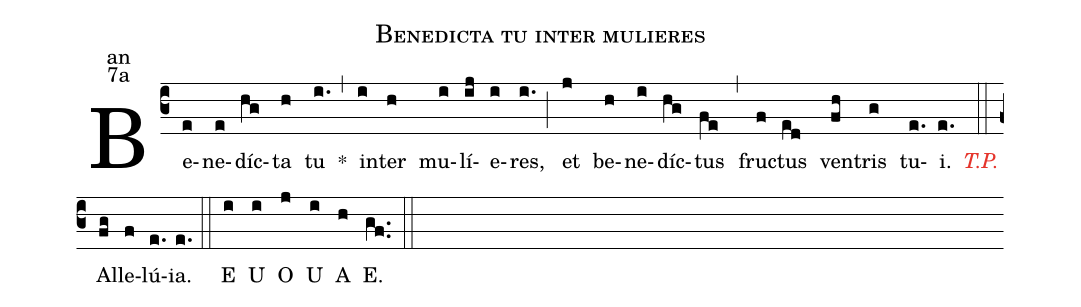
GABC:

name:Benedicta tu inter mulieres;
office-part:an;
mode:7a;
%%
(c3) Be(e)ne(e)díc(hg)ta(h) tu(i.) <sp>*</sp>(,) in(i)ter(h) mu(i)lí(ij)e(i)res,(i.) (;) et(j) be(h)ne(i)díc(hg)tus(fe) (,) fruc(f)tus(ed) ven(fh)tris(g) tu(e.)i.(e.) <i><c>T.P.</c></i>(::) Al(fg)le(f)lú(e.)ia.(e.) (::) <eu> E(i) U(i) O(j) U(i) A(h) E.(gf..) </eu>(::)
